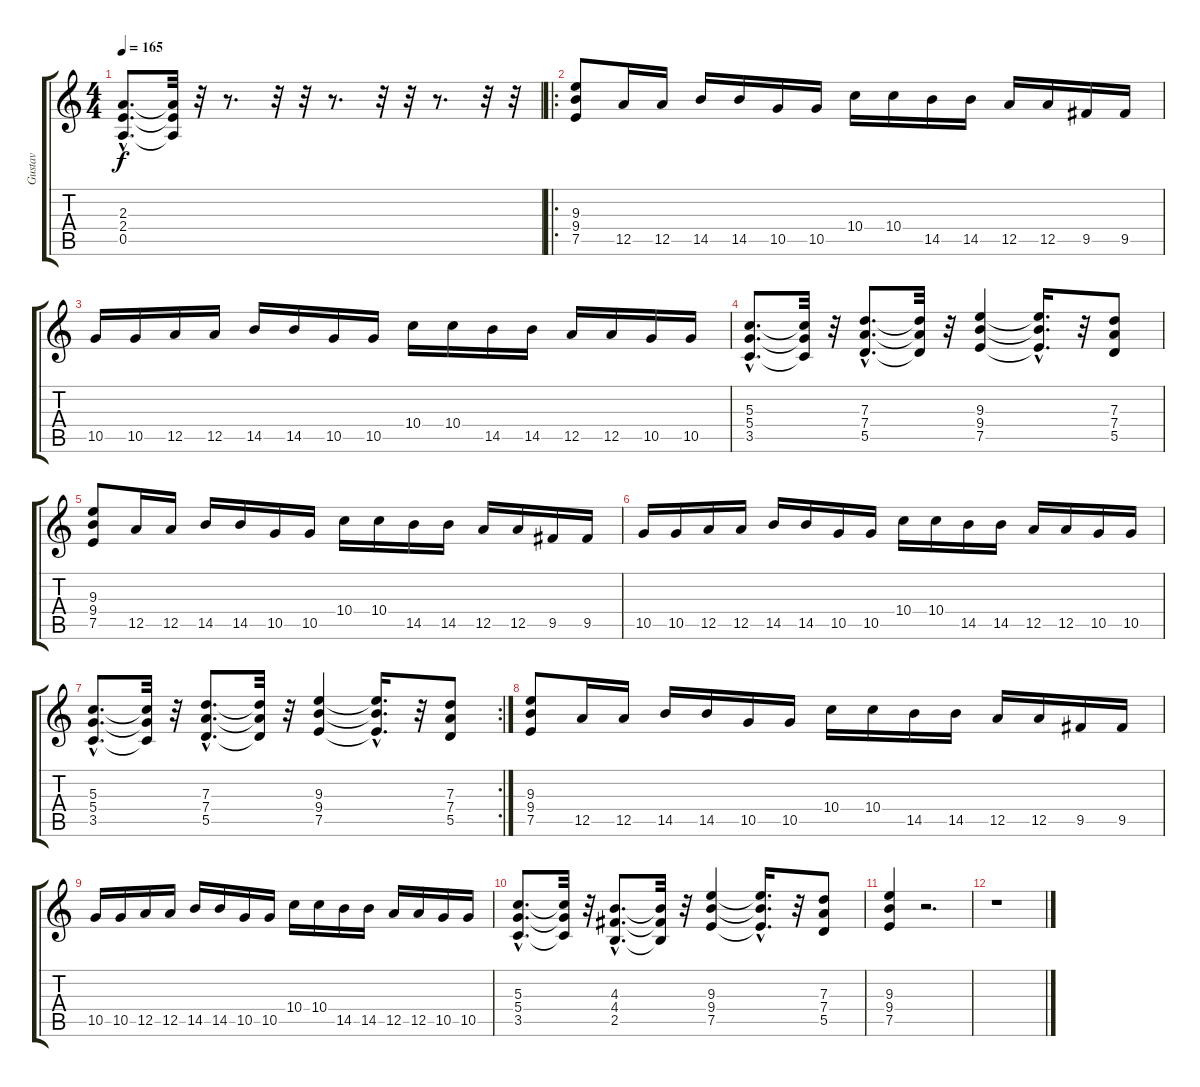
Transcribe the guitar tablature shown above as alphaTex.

\track ("Gustav" "Gustav") {instrument distortionguitar}
\staff {score tabs}
\tuning (E4 B3 G3 D3 A2 E2) {hide}
\ts (4 4)
\tempo 165
\clef g2
\ks c
(2.3{hac} 2.4{hac} 0.5{hac}).8{d dy f} (2.3{t} 2.4{t} 0.5{t}).32 r.32 r.8{d} r.32 r.32 r.8{d} r.32 r.32 r.8{d} r.32 r.32 |
\ro
(9.3 9.4 7.5).8 12.5.16 12.5.16 14.5.16 14.5.16 10.5.16 10.5.16 10.4.16 10.4.16 14.5.16 14.5.16 12.5.16 12.5.16 9.5.16 9.5.16 |
10.5.16 10.5.16 12.5.16 12.5.16 14.5.16 14.5.16 10.5.16 10.5.16 10.4.16 10.4.16 14.5.16 14.5.16 12.5.16 12.5.16 10.5.16 10.5.16 |
(5.3{hac} 5.4{hac} 3.5{hac}).8{d} (5.3{t} 5.4{t} 3.5{t}).32 r.32 (7.3{hac} 7.4{hac} 5.5{hac}).8{d} (7.3{t} 7.4{t} 5.5{t}).32 r.32 (9.3 9.4 7.5).4 (9.3{hac t} 9.4{hac t} 7.5{hac t}).16{d} r.32 (7.3 7.4 5.5).8 |
(9.3 9.4 7.5).8 12.5.16 12.5.16 14.5.16 14.5.16 10.5.16 10.5.16 10.4.16 10.4.16 14.5.16 14.5.16 12.5.16 12.5.16 9.5.16 9.5.16 |
10.5.16 10.5.16 12.5.16 12.5.16 14.5.16 14.5.16 10.5.16 10.5.16 10.4.16 10.4.16 14.5.16 14.5.16 12.5.16 12.5.16 10.5.16 10.5.16 |
\rc 2
(5.3{hac} 5.4{hac} 3.5{hac}).8{d} (5.3{t} 5.4{t} 3.5{t}).32 r.32 (7.3{hac} 7.4{hac} 5.5{hac}).8{d} (7.3{t} 7.4{t} 5.5{t}).32 r.32 (9.3 9.4 7.5).4 (9.3{hac t} 9.4{hac t} 7.5{hac t}).16{d} r.32 (7.3 7.4 5.5).8 |
(9.3 9.4 7.5).8 12.5.16 12.5.16 14.5.16 14.5.16 10.5.16 10.5.16 10.4.16 10.4.16 14.5.16 14.5.16 12.5.16 12.5.16 9.5.16 9.5.16 |
10.5.16 10.5.16 12.5.16 12.5.16 14.5.16 14.5.16 10.5.16 10.5.16 10.4.16 10.4.16 14.5.16 14.5.16 12.5.16 12.5.16 10.5.16 10.5.16 |
(5.3{hac} 5.4{hac} 3.5{hac}).8{d} (5.3{t} 5.4{t} 3.5{t}).32 r.32 (4.3{hac} 4.4{hac} 2.5{hac}).8{d} (4.3{t} 4.4{t} 2.5{t}).32 r.32 (9.3 9.4 7.5).4 (9.3{hac t} 9.4{hac t} 7.5{hac t}).16{d} r.32 (7.3 7.4 5.5).8 |
(9.3 9.4 7.5).4 r.2{d} |
r.1
